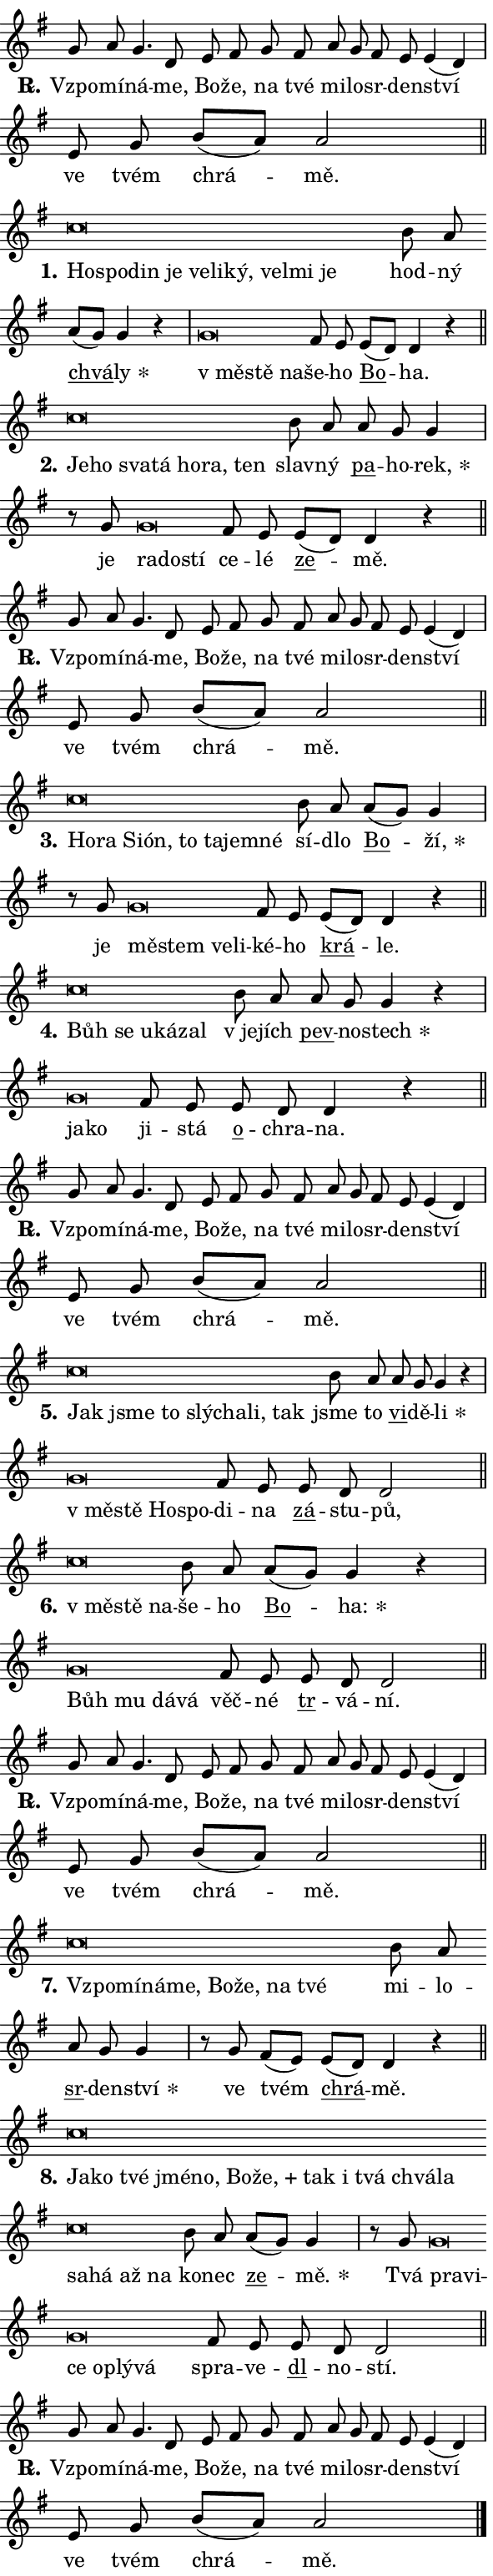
\version "2.24.0"
\header { tagline = "" }
\paper {
  indent = 0\cm
  top-margin = 0\cm
  right-margin = 0.13\cm % to fit lyric hyphens
  bottom-margin = 0\cm
  left-margin = 0\cm
  paper-width = 10\cm
  page-breaking = #ly:one-page-breaking
  system-system-spacing.basic-distance = #11
  score-system-spacing.basic-distance = #11
  ragged-last = ##f
}


%% Author: Thomas Morley
%% https://lists.gnu.org/archive/html/lilypond-user/2020-05/msg00002.html
#(define (line-position grob)
"Returns position of @var[grob} in current system:
   @code{'start}, if at first time-step
   @code{'end}, if at last time-step
   @code{'middle} otherwise
"
  (let* ((col (ly:item-get-column grob))
         (ln (ly:grob-object col 'left-neighbor))
         (rn (ly:grob-object col 'right-neighbor))
         (col-to-check-left (if (ly:grob? ln) ln col))
         (col-to-check-right (if (ly:grob? rn) rn col))
         (break-dir-left
           (and
             (ly:grob-property col-to-check-left 'non-musical #f)
             (ly:item-break-dir col-to-check-left)))
         (break-dir-right
           (and
             (ly:grob-property col-to-check-right 'non-musical #f)
             (ly:item-break-dir col-to-check-right))))
        (cond ((eqv? 1 break-dir-left) 'start)
              ((eqv? -1 break-dir-right) 'end)
              (else 'middle))))

#(define (tranparent-at-line-position vctor)
  (lambda (grob)
  "Relying on @code{line-position} select the relevant enry from @var{vctor}.
Used to determine transparency,"
    (case (line-position grob)
      ((end) (not (vector-ref vctor 0)))
      ((middle) (not (vector-ref vctor 1)))
      ((start) (not (vector-ref vctor 2))))))

noteHeadBreakVisibility =
#(define-music-function (break-visibility)(vector?)
"Makes @code{NoteHead}s transparent relying on @var{break-visibility}"
#{
  \override NoteHead.transparent =
    #(tranparent-at-line-position break-visibility)
#})

#(define delete-ledgers-for-transparent-note-heads
  (lambda (grob)
    "Reads whether a @code{NoteHead} is transparent.
If so this @code{NoteHead} is removed from @code{'note-heads} from
@var{grob}, which is supposed to be @code{LedgerLineSpanner}.
As a result ledgers are not printed for this @code{NoteHead}"
    (let* ((nhds-array (ly:grob-object grob 'note-heads))
           (nhds-list
             (if (ly:grob-array? nhds-array)
                 (ly:grob-array->list nhds-array)
                 '()))
           ;; Relies on the transparent-property being done before
           ;; Staff.LedgerLineSpanner.after-line-breaking is executed.
           ;; This is fragile ...
           (to-keep
             (remove
               (lambda (nhd)
                 (ly:grob-property nhd 'transparent #f))
               nhds-list)))
      ;; TODO find a better method to iterate over grob-arrays, similiar
      ;; to filter/remove etc for lists
      ;; For now rebuilt from scratch
      (set! (ly:grob-object grob 'note-heads)  '())
      (for-each
        (lambda (nhd)
          (ly:pointer-group-interface::add-grob grob 'note-heads nhd))
        to-keep))))

squashNotes = {
  \override NoteHead.X-extent = #'(-0.2 . 0.2)
  \override NoteHead.Y-extent = #'(-0.75 . 0)
  \override NoteHead.stencil =
    #(lambda (grob)
       (let ((pos (ly:grob-property grob 'staff-position)))
         (begin
           (if (< pos -7) (display "ERROR: Lower brevis then expected\n") (display ""))
           (if (<= pos -6) ly:text-interface::print ly:note-head::print))))
}
unSquashNotes = {
  \revert NoteHead.X-extent
  \revert NoteHead.Y-extent
  \revert NoteHead.stencil
}

hideNotes = \noteHeadBreakVisibility #begin-of-line-visible
unHideNotes = \noteHeadBreakVisibility #all-visible

% work-around for resetting accidentals
% https://lilypond.org/doc/v2.23/Documentation/notation/displaying-rhythms#unmetered-music
cadenzaMeasure = {
  \cadenzaOff
  \partial 1024 s1024
  \cadenzaOn
}

#(define-markup-command (accent layout props text) (markup?)
  "Underline accented syllable"
  (interpret-markup layout props
    #{\markup \override #'(offset . 4.3) \underline { #text }#}))

responsum = \markup \concat {
  "R" \hspace #-1.05 \path #0.1 #'((moveto 0 0.07) (lineto 0.9 0.8)) \hspace #0.05 "."
}

spaceSize = #0.6828661417322834 % exact space size for TeX Gyre Schola

\layout {
  \context {
    \Staff
    \remove "Time_signature_engraver"
    \override LedgerLineSpanner.after-line-breaking = #delete-ledgers-for-transparent-note-heads
  }
  \context {
    \Lyrics {
      \override LyricSpace.minimum-distance = \spaceSize
      \override LyricText.font-name = #"TeX Gyre Schola"
      \override LyricText.font-size = 1
      \override StanzaNumber.font-name = #"TeX Gyre Schola Bold"
      \override StanzaNumber.font-size = 1
    }
  }
  \context {
    \Score 
    \override NoteHead.text =
      #(lambda (grob) 
        (let ((pos (ly:grob-property grob 'staff-position)))
          #{\markup {
            \combine
              \halign #-0.55 \raise #(if (= pos -6) 0 0.5) \override #'(thickness . 2) \draw-line #'(3.2 . 0)
              \musicglyph "noteheads.sM1"
          }#}))
  }
}

% magnetic-lyrics.ily
%
%   written by
%     Jean Abou Samra <jean@abou-samra.fr>
%     Werner Lemberg <wl@gnu.org>
%
%   adapted by
%     Jiri Hon <jiri.hon@gmail.com>
%
% Version 2022-Apr-15

% https://www.mail-archive.com/lilypond-user@gnu.org/msg149350.html

#(define (Left_hyphen_pointer_engraver context)
   "Collect syllable-hyphen-syllable occurrences in lyrics and store
them in properties.  This engraver only looks to the left.  For
example, if the lyrics input is @code{foo -- bar}, it does the
following.

@itemize @bullet
@item
Set the @code{text} property of the @code{LyricHyphen} grob between
@q{foo} and @q{bar} to @code{foo}.

@item
Set the @code{left-hyphen} property of the @code{LyricText} grob with
text @q{foo} to the @code{LyricHyphen} grob between @q{foo} and
@q{bar}.
@end itemize

Use this auxiliary engraver in combination with the
@code{lyric-@/text::@/apply-@/magnetic-@/offset!} hook."
   (let ((hyphen #f)
         (text #f))
     (make-engraver
      (acknowledgers
       ((lyric-syllable-interface engraver grob source-engraver)
        (set! text grob)))
      (end-acknowledgers
       ((lyric-hyphen-interface engraver grob source-engraver)
        ;(when (not (grob::has-interface grob 'lyric-space-interface))
          (set! hyphen grob)));)
      ((stop-translation-timestep engraver)
       (when (and text hyphen)
         (ly:grob-set-object! text 'left-hyphen hyphen))
       (set! text #f)
       (set! hyphen #f)))))

#(define (lyric-text::apply-magnetic-offset! grob)
   "If the space between two syllables is less than the value in
property @code{LyricText@/.details@/.squash-threshold}, move the right
syllable to the left so that it gets concatenated with the left
syllable.

Use this function as a hook for
@code{LyricText@/.after-@/line-@/breaking} if the
@code{Left_@/hyphen_@/pointer_@/engraver} is active."
   (let ((hyphen (ly:grob-object grob 'left-hyphen #f)))
     (when hyphen
       (let ((left-text (ly:spanner-bound hyphen LEFT)))
         (when (grob::has-interface left-text 'lyric-syllable-interface)
           (let* ((common (ly:grob-common-refpoint grob left-text X))
                  (this-x-ext (ly:grob-extent grob common X))
                  (left-x-ext
                   (begin
                     ;; Trigger magnetism for left-text.
                     (ly:grob-property left-text 'after-line-breaking)
                     (ly:grob-extent left-text common X)))
                  ;; `delta` is the gap width between two syllables.
                  (delta (- (interval-start this-x-ext)
                            (interval-end left-x-ext)))
                  (details (ly:grob-property grob 'details))
                  (threshold (assoc-get 'squash-threshold details 0.2)))
             (when (< delta threshold)
               (let* (;; We have to manipulate the input text so that
                      ;; ligatures crossing syllable boundaries are not
                      ;; disabled.  For languages based on the Latin
                      ;; script this is essentially a beautification.
                      ;; However, for non-Western scripts it can be a
                      ;; necessity.
                      (lt (ly:grob-property left-text 'text))
                      (rt (ly:grob-property grob 'text))
                      (is-space (grob::has-interface hyphen 'lyric-space-interface))
                      (space (if is-space " " ""))
                      (extra-delta (if is-space spaceSize 0))
                      ;; Append new syllable.
                      (ltrt-space (if (and (string? lt) (string? rt))
                                (string-append lt space rt)
                                (make-concat-markup (list lt space rt))))
                      ;; Right-align `ltrt` to the right side.
                      (ltrt-space-markup (grob-interpret-markup
                               grob
                               (make-translate-markup
                                (cons (interval-length this-x-ext) 0)
                                (make-right-align-markup ltrt-space)))))
                 (begin
                   ;; Don't print `left-text`.
                   (ly:grob-set-property! left-text 'stencil #f)
                   ;; Set text and stencil (which holds all collected
                   ;; syllables so far) and shift it to the left.
                   (ly:grob-set-property! grob 'text ltrt-space)
                   (ly:grob-set-property! grob 'stencil ltrt-space-markup)
                   (ly:grob-translate-axis! grob (- (- delta extra-delta)) X))))))))))


#(define (lyric-hyphen::displace-bounds-first grob)
   ;; Make very sure this callback isn't triggered too early.
   (let ((left (ly:spanner-bound grob LEFT))
         (right (ly:spanner-bound grob RIGHT)))
     (ly:grob-property left 'after-line-breaking)
     (ly:grob-property right 'after-line-breaking)
     (ly:lyric-hyphen::print grob)))

squashThreshold = #0.4

\layout {
  \context {
    \Lyrics
    \consists #Left_hyphen_pointer_engraver
    \override LyricText.after-line-breaking =
      #lyric-text::apply-magnetic-offset!
    \override LyricHyphen.stencil = #lyric-hyphen::displace-bounds-first
    \override LyricText.details.squash-threshold = \squashThreshold
    \override LyricHyphen.minimum-distance = 0
    \override LyricHyphen.minimum-length = \squashThreshold
  }
}

squashText = \override LyricText.details.squash-threshold = 9999
unSquashText = \override LyricText.details.squash-threshold = \squashThreshold

leftText = \override LyricText.self-alignment-X = #LEFT
unLeftText = \revert LyricText.self-alignment-X

starOffset = #(lambda (grob) 
                (let ((x_offset (ly:self-alignment-interface::aligned-on-x-parent grob)))
                  (if (= x_offset 0) 0 (+ x_offset 1.2))))

star = #(define-music-function (syllable)(string?)
"Append star separator at the end of a syllable"
#{
  \once \override LyricText.X-offset = #starOffset
  \lyricmode { \markup {
    #syllable
    \override #'((font-name . "TeX Gyre Schola Bold")) \hspace #0.2 \lower #0.65 \larger "*"
  } }
#})

starAccent = #(define-music-function (syllable)(string?)
"Append star separator at the end of a syllable and make accent"
#{
  \once \override LyricText.X-offset = #starOffset
  \lyricmode { \markup {
    \accent #syllable
    \override #'((font-name . "TeX Gyre Schola Bold")) \hspace #0.2 \lower #0.65 \larger "*"
  } }
#})

breath = #(define-music-function (syllable)(string?)
"Append breathing indicator at the end of a syllable"
#{
  \lyricmode { \markup { #syllable "+" } }
#})

optionalBreath = #(define-music-function (syllable)(string?)
"Append optional breathing indicator at the end of a syllable"
#{
  \lyricmode { \markup { #syllable "(+)" } }
#})


\score {
    <<
        \new Voice = "melody" { \cadenzaOn \key g \major \relative { g'8 a g4. d8 e fis \bar "" g fis a g fis e e4( d) \cadenzaMeasure \bar "|" e8 g b[( a)] a2 \cadenzaMeasure \bar "||" \break } }
        \new Lyrics \lyricsto "melody" { \lyricmode { \set stanza = \responsum
Vzpo -- mí -- ná -- me, Bo -- že, na tvé mi -- lo -- sr -- den -- ství ve tvém chrá -- mě. } }
    >>
    \layout {}
}

\score {
    <<
        \new Voice = "melody" { \cadenzaOn \key g \major \relative { \squashNotes c''\breve*1/16 \hideNotes \breve*1/16 \bar "" \breve*1/16 \bar "" \breve*1/16 \bar "" \breve*1/16 \bar "" \breve*1/16 \bar "" \breve*1/16 \bar "" \breve*1/16 \bar "" \breve*1/16 \breve*1/16 \bar "" \unHideNotes \unSquashNotes b8 a \bar "" a[( g)] g4 r \cadenzaMeasure \bar "|" \squashNotes g\breve*1/16 \hideNotes \breve*1/16 \breve*1/16 \bar "" \unHideNotes \unSquashNotes fis8 e \bar "" e[( d)] d4 r \cadenzaMeasure \bar "||" \break } }
        \new Lyrics \lyricsto "melody" { \lyricmode { \set stanza = "1."
\leftText Ho -- \squashText spo -- din je ve -- li -- ký, vel -- mi je \unLeftText \unSquashText hod -- ný \markup \accent chvá -- \star ly \leftText "v mě" -- \squashText stě na -- \unLeftText \unSquashText še -- ho \markup \accent Bo -- ha. } }
    >>
    \layout {}
}

\score {
    <<
        \new Voice = "melody" { \cadenzaOn \key g \major \relative { \squashNotes c''\breve*1/16 \hideNotes \breve*1/16 \bar "" \breve*1/16 \bar "" \breve*1/16 \bar "" \breve*1/16 \bar "" \breve*1/16 \breve*1/16 \bar "" \unHideNotes \unSquashNotes b8 a \bar "" a g g4 \cadenzaMeasure \bar "|" r8 g8 \squashNotes g\breve*1/16 \hideNotes \breve*1/16 \breve*1/16 \bar "" \unHideNotes \unSquashNotes fis8 e \bar "" e[( d)] d4 r \cadenzaMeasure \bar "||" \break } }
        \new Lyrics \lyricsto "melody" { \lyricmode { \set stanza = "2."
\leftText Je -- \squashText ho sva -- tá ho -- ra, ten \unLeftText \unSquashText slav -- ný \markup \accent pa -- ho -- \star rek, je \leftText ra -- \squashText do -- stí \unLeftText \unSquashText ce -- lé \markup \accent ze -- mě. } }
    >>
    \layout {}
}

\score {
    <<
        \new Voice = "melody" { \cadenzaOn \key g \major \relative { g'8 a g4. d8 e fis \bar "" g fis a g fis e e4( d) \cadenzaMeasure \bar "|" e8 g b[( a)] a2 \cadenzaMeasure \bar "||" \break } }
        \new Lyrics \lyricsto "melody" { \lyricmode { \set stanza = \responsum
Vzpo -- mí -- ná -- me, Bo -- že, na tvé mi -- lo -- sr -- den -- ství ve tvém chrá -- mě. } }
    >>
    \layout {}
}

\score {
    <<
        \new Voice = "melody" { \cadenzaOn \key g \major \relative { \squashNotes c''\breve*1/16 \hideNotes \breve*1/16 \bar "" \breve*1/16 \bar "" \breve*1/16 \bar "" \breve*1/16 \bar "" \breve*1/16 \bar "" \breve*1/16 \breve*1/16 \bar "" \unHideNotes \unSquashNotes b8 a \bar "" a[( g)] g4 \cadenzaMeasure \bar "|" r8 g8 \squashNotes g\breve*1/16 \hideNotes \breve*1/16 \bar "" \breve*1/16 \breve*1/16 \bar "" \unHideNotes \unSquashNotes fis8 e \bar "" e[( d)] d4 r \cadenzaMeasure \bar "||" \break } }
        \new Lyrics \lyricsto "melody" { \lyricmode { \set stanza = "3."
\leftText Ho -- \squashText ra Si -- ón, to ta -- jem -- né \unLeftText \unSquashText sí -- dlo \markup \accent Bo -- \star ží, je \leftText mě -- \squashText stem ve -- li -- \unLeftText \unSquashText ké -- ho \markup \accent krá -- le. } }
    >>
    \layout {}
}

\score {
    <<
        \new Voice = "melody" { \cadenzaOn \key g \major \relative { \squashNotes c''\breve*1/16 \hideNotes \breve*1/16 \bar "" \breve*1/16 \bar "" \breve*1/16 \breve*1/16 \bar "" \unHideNotes \unSquashNotes b8 a \bar "" a g g4 r \cadenzaMeasure \bar "|" \squashNotes g\breve*1/16 \hideNotes \breve*1/16 \bar "" \unHideNotes \unSquashNotes fis8 e \bar "" e d d4 r \cadenzaMeasure \bar "||" \break } }
        \new Lyrics \lyricsto "melody" { \lyricmode { \set stanza = "4."
\leftText Bůh \squashText se u -- ká -- zal \unLeftText \unSquashText "v je" -- jích \markup \accent pev -- no -- \star stech \leftText ja -- \squashText ko \unLeftText \unSquashText ji -- stá \markup \accent o -- chra -- na. } }
    >>
    \layout {}
}

\score {
    <<
        \new Voice = "melody" { \cadenzaOn \key g \major \relative { g'8 a g4. d8 e fis \bar "" g fis a g fis e e4( d) \cadenzaMeasure \bar "|" e8 g b[( a)] a2 \cadenzaMeasure \bar "||" \break } }
        \new Lyrics \lyricsto "melody" { \lyricmode { \set stanza = \responsum
Vzpo -- mí -- ná -- me, Bo -- že, na tvé mi -- lo -- sr -- den -- ství ve tvém chrá -- mě. } }
    >>
    \layout {}
}

\score {
    <<
        \new Voice = "melody" { \cadenzaOn \key g \major \relative { \squashNotes c''\breve*1/16 \hideNotes \breve*1/16 \bar "" \breve*1/16 \bar "" \breve*1/16 \bar "" \breve*1/16 \bar "" \breve*1/16 \breve*1/16 \bar "" \unHideNotes \unSquashNotes b8 a \bar "" a g g4 r \cadenzaMeasure \bar "|" \squashNotes g\breve*1/16 \hideNotes \breve*1/16 \bar "" \breve*1/16 \breve*1/16 \bar "" \unHideNotes \unSquashNotes fis8 e \bar "" e d d2 \cadenzaMeasure \bar "||" \break } }
        \new Lyrics \lyricsto "melody" { \lyricmode { \set stanza = "5."
\leftText Jak \squashText jsme to slý -- cha -- li, tak \unLeftText \unSquashText jsme to \markup \accent vi -- dě -- \star li \leftText "v mě" -- \squashText stě Ho -- spo -- \unLeftText \unSquashText di -- na \markup \accent zá -- stu -- pů, } }
    >>
    \layout {}
}

\score {
    <<
        \new Voice = "melody" { \cadenzaOn \key g \major \relative { \squashNotes c''\breve*1/16 \hideNotes \breve*1/16 \breve*1/16 \bar "" \unHideNotes \unSquashNotes b8 a \bar "" a[( g)] g4 r \cadenzaMeasure \bar "|" \squashNotes g\breve*1/16 \hideNotes \breve*1/16 \bar "" \breve*1/16 \breve*1/16 \bar "" \unHideNotes \unSquashNotes fis8 e \bar "" e d d2 \cadenzaMeasure \bar "||" \break } }
        \new Lyrics \lyricsto "melody" { \lyricmode { \set stanza = "6."
\leftText "v mě" -- \squashText stě na -- \unLeftText \unSquashText še -- ho \markup \accent Bo -- \star ha: \leftText Bůh \squashText mu dá -- vá \unLeftText \unSquashText věč -- né \markup \accent tr -- vá -- ní. } }
    >>
    \layout {}
}

\score {
    <<
        \new Voice = "melody" { \cadenzaOn \key g \major \relative { g'8 a g4. d8 e fis \bar "" g fis a g fis e e4( d) \cadenzaMeasure \bar "|" e8 g b[( a)] a2 \cadenzaMeasure \bar "||" \break } }
        \new Lyrics \lyricsto "melody" { \lyricmode { \set stanza = \responsum
Vzpo -- mí -- ná -- me, Bo -- že, na tvé mi -- lo -- sr -- den -- ství ve tvém chrá -- mě. } }
    >>
    \layout {}
}

\score {
    <<
        \new Voice = "melody" { \cadenzaOn \key g \major \relative { \squashNotes c''\breve*1/16 \hideNotes \breve*1/16 \bar "" \breve*1/16 \bar "" \breve*1/16 \bar "" \breve*1/16 \bar "" \breve*1/16 \bar "" \breve*1/16 \breve*1/16 \bar "" \unHideNotes \unSquashNotes b8 a \bar "" a g g4 \cadenzaMeasure \bar "|" r8 g8 fis8[( e)] \bar "" e[( d)] d4 r \cadenzaMeasure \bar "||" \break } }
        \new Lyrics \lyricsto "melody" { \lyricmode { \set stanza = "7."
\leftText Vzpo -- \squashText mí -- ná -- me, Bo -- že, na tvé \unLeftText \unSquashText mi -- lo -- \markup \accent sr -- den -- \star ství ve tvém \markup \accent chrá -- mě. } }
    >>
    \layout {}
}

\score {
    <<
        \new Voice = "melody" { \cadenzaOn \key g \major \relative { \squashNotes c''\breve*1/16 \hideNotes \breve*1/16 \bar "" \breve*1/16 \bar "" \breve*1/16 \bar "" \breve*1/16 \bar "" \breve*1/16 \bar "" \breve*1/16 \bar "" \breve*1/16 \bar "" \breve*1/16 \bar "" \breve*1/16 \bar "" \breve*1/16 \bar "" \breve*1/16 \bar "" \breve*1/16 \bar "" \breve*1/16 \bar "" \breve*1/16 \breve*1/16 \bar "" \unHideNotes \unSquashNotes b8 a \bar "" a[( g)] g4 \cadenzaMeasure \bar "|" r8 g8 \squashNotes g\breve*1/16 \hideNotes \breve*1/16 \bar "" \breve*1/16 \bar "" \breve*1/16 \bar "" \breve*1/16 \breve*1/16 \bar "" \unHideNotes \unSquashNotes fis8 e \bar "" e d d2 \cadenzaMeasure \bar "||" \break } }
        \new Lyrics \lyricsto "melody" { \lyricmode { \set stanza = "8."
\leftText Ja -- \squashText ko tvé jmé -- no, Bo -- \breath "že," tak i tvá chvá -- la sa -- há až na \unLeftText \unSquashText ko -- nec \markup \accent ze -- \star mě. Tvá \leftText pra -- \squashText vi -- ce o -- plý -- vá \unLeftText \unSquashText spra -- ve -- \markup \accent dl -- no -- stí. } }
    >>
    \layout {}
}

\score {
    <<
        \new Voice = "melody" { \cadenzaOn \key g \major \relative { g'8 a g4. d8 e fis \bar "" g fis a g fis e e4( d) \cadenzaMeasure \bar "|" e8 g b[( a)] a2 \cadenzaMeasure \bar "||" \break } \bar "|." }
        \new Lyrics \lyricsto "melody" { \lyricmode { \set stanza = \responsum
Vzpo -- mí -- ná -- me, Bo -- že, na tvé mi -- lo -- sr -- den -- ství ve tvém chrá -- mě. } }
    >>
    \layout {}
}
